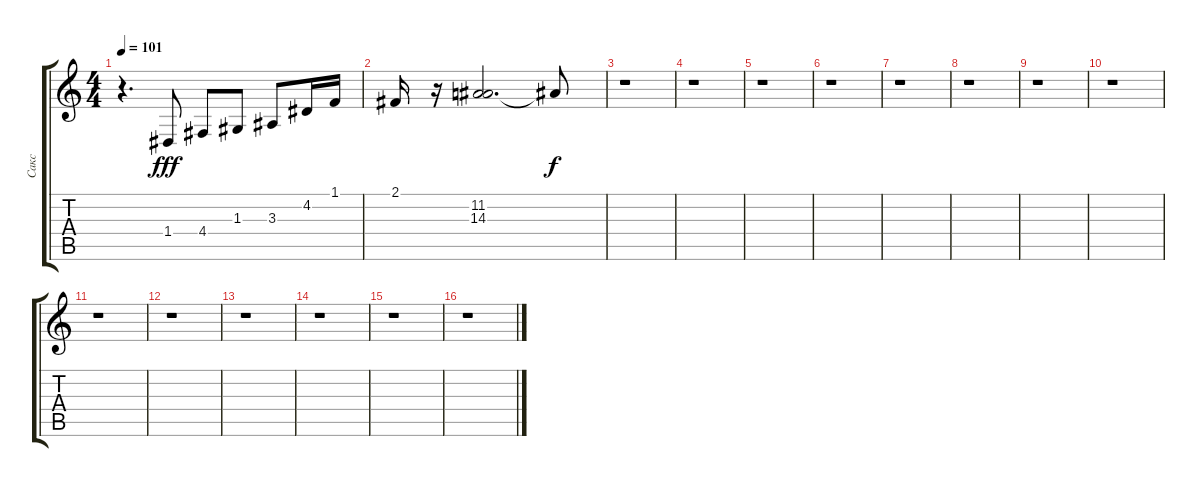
\track ("Сакс" "Сакс") {instrument altosax}
\staff {score tabs}
\tuning (E4 B3 G3 D3 A2 E2) {hide}
\ts (4 4)
\tempo 101
\clef g2
\ks c
r.4{d dy f} 1.4.8{dy fff} 4.4.8 1.3.8 3.3.8 4.2.16 1.1.16 |
2.1.16 r.16 (11.2 14.3).2{d} 11.2{t}.8{dy f} |
r.1 |
r.1 |
r.1 |
r.1 |
r.1 |
r.1 |
r.1 |
r.1 |
r.1 |
r.1 |
r.1 |
r.1 |
r.1 |
r.1
